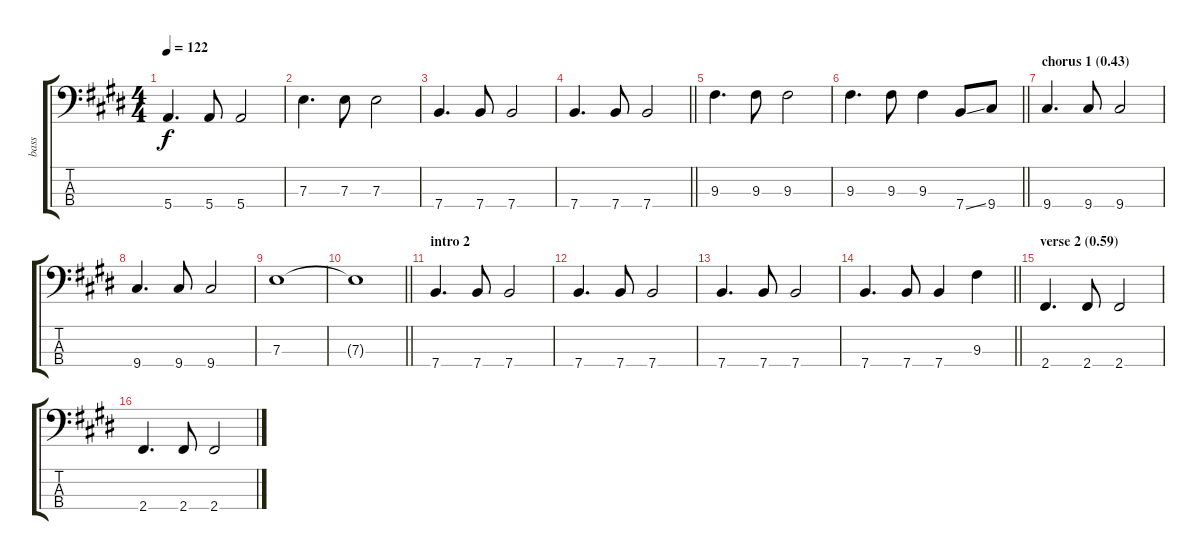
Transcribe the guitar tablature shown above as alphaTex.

\track ("bass" "bass") {instrument electricbassfinger}
\staff {score tabs}
\tuning (G2 D2 A1 E1) {hide}
\ts (4 4)
\tempo 122
\clef f4
\ks e
5.4.4{d dy f} 5.4.8 5.4.2 |
7.3.4{d} 7.3.8 7.3.2 |
7.4.4{d} 7.4.8 7.4.2 |
\barLineRight lightlight
7.4.4{d} 7.4.8 7.4.2 |
9.3.4{d} 9.3.8 9.3.2 |
\barLineRight lightlight
9.3.4{d} 9.3.8 9.3.4 7.4{ss}.8 9.4.8 |
\section ("" "chorus 1 (0.43)")
9.4.4{d} 9.4.8 9.4.2 |
9.4.4{d} 9.4.8 9.4.2 |
7.3.1 |
\barLineRight lightlight
7.3{t}.1 |
\section ("" "intro 2")
7.4.4{d} 7.4.8 7.4.2 |
7.4.4{d} 7.4.8 7.4.2 |
7.4.4{d} 7.4.8 7.4.2 |
\barLineRight lightlight
7.4.4{d} 7.4.8 7.4.4 9.3.4 |
\section ("" "verse 2 (0.59)")
2.4.4{d} 2.4.8 2.4.2 |
2.4.4{d} 2.4.8 2.4.2
